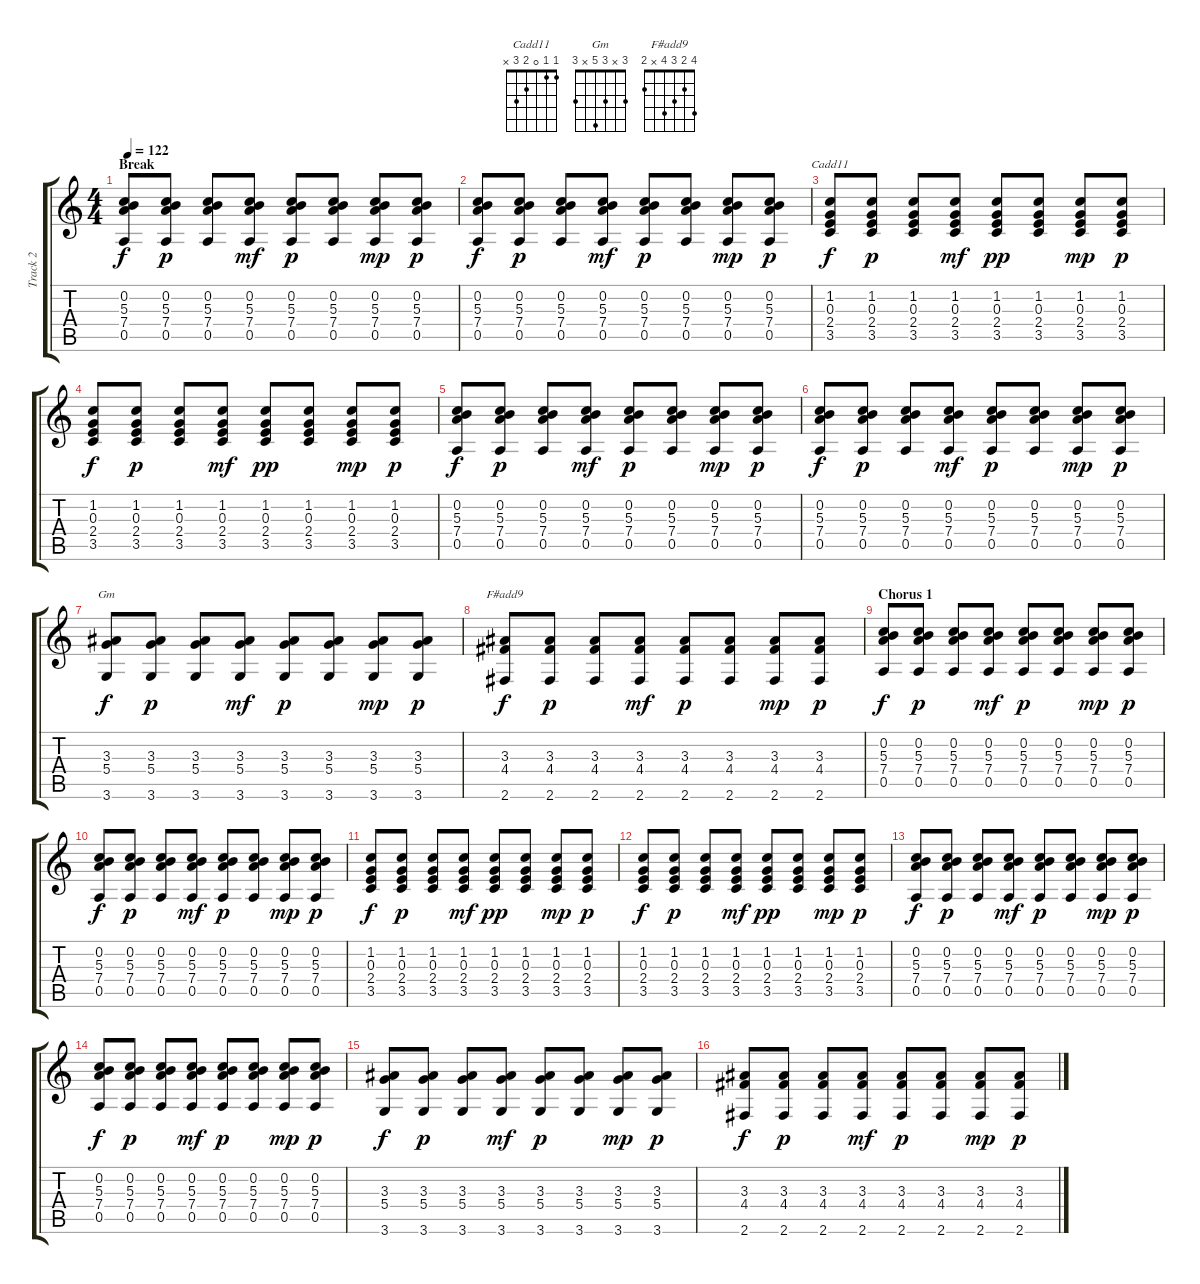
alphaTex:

\track ("Track 2" "Track 2") {instrument acousticguitarnylon}
\staff {score tabs}
\tuning (E4 B3 G3 D3 A2 E2) {hide}
\chord ("Cadd11" 1 1 0 2 3 x)
\chord ("Gm" 3 x 3 5 x 3)
\chord ("F#add9" 4 2 3 4 x 2)
\ts (4 4)
\section ("" "Break")
\tempo 122
\clef g2
\ks c
(0.2 5.3 7.4 0.5).8{dy f instrument electricguitarjazz} (0.2 5.3 7.4 0.5).8{dy p} (0.2 5.3 7.4 0.5).8 (0.2 5.3 7.4 0.5).8{dy mf} (0.2 5.3 7.4 0.5).8{dy p} (0.2 5.3 7.4 0.5).8 (0.2 5.3 7.4 0.5).8{dy mp} (0.2 5.3 7.4 0.5).8{dy p} |
(0.2 5.3 7.4 0.5).8{dy f} (0.2 5.3 7.4 0.5).8{dy p} (0.2 5.3 7.4 0.5).8 (0.2 5.3 7.4 0.5).8{dy mf} (0.2 5.3 7.4 0.5).8{dy p} (0.2 5.3 7.4 0.5).8 (0.2 5.3 7.4 0.5).8{dy mp} (0.2 5.3 7.4 0.5).8{dy p} |
(1.2 0.3 2.4 3.5).8{ch "Cadd11" dy f} (1.2 0.3 2.4 3.5).8{dy p} (1.2 0.3 2.4 3.5).8 (1.2 0.3 2.4 3.5).8{dy mf} (1.2 0.3 2.4 3.5).8{dy pp} (1.2 0.3 2.4 3.5).8 (1.2 0.3 2.4 3.5).8{dy mp} (1.2 0.3 2.4 3.5).8{dy p} |
(1.2 0.3 2.4 3.5).8{dy f} (1.2 0.3 2.4 3.5).8{dy p} (1.2 0.3 2.4 3.5).8 (1.2 0.3 2.4 3.5).8{dy mf} (1.2 0.3 2.4 3.5).8{dy pp} (1.2 0.3 2.4 3.5).8 (1.2 0.3 2.4 3.5).8{dy mp} (1.2 0.3 2.4 3.5).8{dy p} |
(0.2 5.3 7.4 0.5).8{dy f instrument electricguitarjazz} (0.2 5.3 7.4 0.5).8{dy p} (0.2 5.3 7.4 0.5).8 (0.2 5.3 7.4 0.5).8{dy mf} (0.2 5.3 7.4 0.5).8{dy p} (0.2 5.3 7.4 0.5).8 (0.2 5.3 7.4 0.5).8{dy mp} (0.2 5.3 7.4 0.5).8{dy p} |
(0.2 5.3 7.4 0.5).8{dy f} (0.2 5.3 7.4 0.5).8{dy p} (0.2 5.3 7.4 0.5).8 (0.2 5.3 7.4 0.5).8{dy mf} (0.2 5.3 7.4 0.5).8{dy p} (0.2 5.3 7.4 0.5).8 (0.2 5.3 7.4 0.5).8{dy mp} (0.2 5.3 7.4 0.5).8{dy p} |
(3.3 5.4 3.6).8{ch "Gm" dy f} (3.3 5.4 3.6).8{dy p} (3.3 5.4 3.6).8 (3.3 5.4 3.6).8{dy mf} (3.3 5.4 3.6).8{dy p} (3.3 5.4 3.6).8 (3.3 5.4 3.6).8{dy mp} (3.3 5.4 3.6).8{dy p} |
(3.3 4.4 2.6).8{ch "F#add9" dy f} (3.3 4.4 2.6).8{dy p} (3.3 4.4 2.6).8 (3.3 4.4 2.6).8{dy mf} (3.3 4.4 2.6).8{dy p} (3.3 4.4 2.6).8 (3.3 4.4 2.6).8{dy mp} (3.3 4.4 2.6).8{dy p} |
\section ("" "Chorus 1")
(0.2 5.3 7.4 0.5).8{dy f instrument electricguitarjazz} (0.2 5.3 7.4 0.5).8{dy p} (0.2 5.3 7.4 0.5).8 (0.2 5.3 7.4 0.5).8{dy mf} (0.2 5.3 7.4 0.5).8{dy p} (0.2 5.3 7.4 0.5).8 (0.2 5.3 7.4 0.5).8{dy mp} (0.2 5.3 7.4 0.5).8{dy p} |
(0.2 5.3 7.4 0.5).8{dy f} (0.2 5.3 7.4 0.5).8{dy p} (0.2 5.3 7.4 0.5).8 (0.2 5.3 7.4 0.5).8{dy mf} (0.2 5.3 7.4 0.5).8{dy p} (0.2 5.3 7.4 0.5).8 (0.2 5.3 7.4 0.5).8{dy mp} (0.2 5.3 7.4 0.5).8{dy p} |
(1.2 0.3 2.4 3.5).8{dy f} (1.2 0.3 2.4 3.5).8{dy p} (1.2 0.3 2.4 3.5).8 (1.2 0.3 2.4 3.5).8{dy mf} (1.2 0.3 2.4 3.5).8{dy pp} (1.2 0.3 2.4 3.5).8 (1.2 0.3 2.4 3.5).8{dy mp} (1.2 0.3 2.4 3.5).8{dy p} |
(1.2 0.3 2.4 3.5).8{dy f} (1.2 0.3 2.4 3.5).8{dy p} (1.2 0.3 2.4 3.5).8 (1.2 0.3 2.4 3.5).8{dy mf} (1.2 0.3 2.4 3.5).8{dy pp} (1.2 0.3 2.4 3.5).8 (1.2 0.3 2.4 3.5).8{dy mp} (1.2 0.3 2.4 3.5).8{dy p} |
(0.2 5.3 7.4 0.5).8{dy f instrument electricguitarjazz} (0.2 5.3 7.4 0.5).8{dy p} (0.2 5.3 7.4 0.5).8 (0.2 5.3 7.4 0.5).8{dy mf} (0.2 5.3 7.4 0.5).8{dy p} (0.2 5.3 7.4 0.5).8 (0.2 5.3 7.4 0.5).8{dy mp} (0.2 5.3 7.4 0.5).8{dy p} |
(0.2 5.3 7.4 0.5).8{dy f} (0.2 5.3 7.4 0.5).8{dy p} (0.2 5.3 7.4 0.5).8 (0.2 5.3 7.4 0.5).8{dy mf} (0.2 5.3 7.4 0.5).8{dy p} (0.2 5.3 7.4 0.5).8 (0.2 5.3 7.4 0.5).8{dy mp} (0.2 5.3 7.4 0.5).8{dy p} |
(3.3 5.4 3.6).8{dy f} (3.3 5.4 3.6).8{dy p} (3.3 5.4 3.6).8 (3.3 5.4 3.6).8{dy mf} (3.3 5.4 3.6).8{dy p} (3.3 5.4 3.6).8 (3.3 5.4 3.6).8{dy mp} (3.3 5.4 3.6).8{dy p} |
(3.3 4.4 2.6).8{dy f} (3.3 4.4 2.6).8{dy p} (3.3 4.4 2.6).8 (3.3 4.4 2.6).8{dy mf} (3.3 4.4 2.6).8{dy p} (3.3 4.4 2.6).8 (3.3 4.4 2.6).8{dy mp} (3.3 4.4 2.6).8{dy p}
